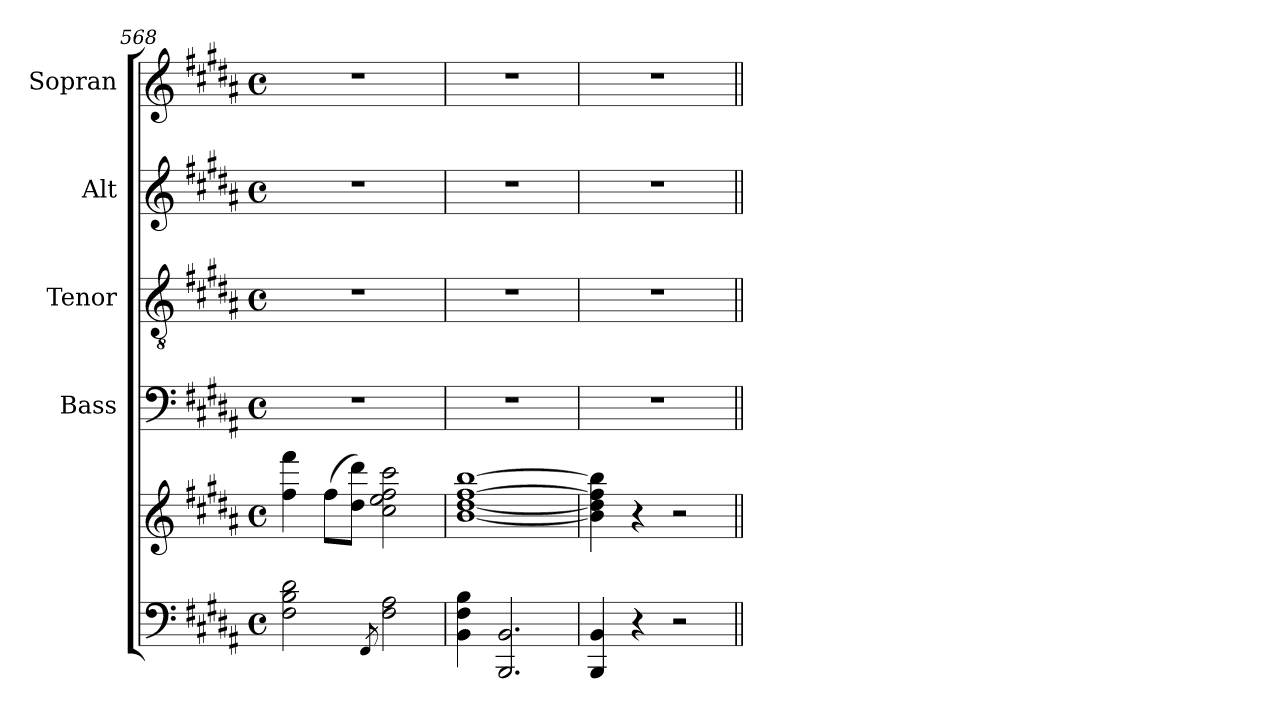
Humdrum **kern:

**kern	**kern	**kern	**kern	**kern	**kern
*part5	*part5	*part4	*part3	*part2	*part1
*staff6	*staff5	*staff4	*staff3	*staff2	*staff1
*	*	*I"Bass	*I"Tenor	*I"Alt	*I"Sopran
*	*	*I'B.	*I'T.	*I'A.	*I'S.
*clefF4	*clefG2	*clefF4	*clefGv2	*clefG2	*clefG2
*k[f#c#g#d#a#]	*k[f#c#g#d#a#]	*k[f#c#g#d#a#]	*k[f#c#g#d#a#]	*k[f#c#g#d#a#]	*k[f#c#g#d#a#]
*B:	*B:	*B:	*B:	*B:	*B:
*M4/4	*M4/4	*M4/4	*M4/4	*M4/4	*M4/4
*met(c)	*met(c)	*met(c)	*met(c)	*met(c)	*met(c)
=568	=568	=568	=568	=568	=568
2F#\ 2B\ 2d#\	4ff#\ 4fff#\	1r	1r	1r	1r
.	(>8ff#\L	.	.	.	.
.	8dd#\ 8ddd#\J)	.	.	.	.
8qFF#/	.	.	.	.	.
2F#\ 2A#\	2cc#\ 2ee\ 2ff#\ 2ccc#\	.	.	.	.
=569	=569	=569	=569	=569	=569
4BB\ 4F#\ 4B\	[1b [1dd# [1ff# [1bb	1r	1r	1r	1r
2.BBB/ 2.BB/	.	.	.	.	.
=570	=570	=570	=570	=570	=570
4BBB/ 4BB/	4b\] 4dd#\] 4ff#\] 4bb\]	1r	1r	1r	1r
4r	4r	.	.	.	.
2r	2r	.	.	.	.
=||	=||	=||	=||	=||	=||
*-	*-	*-	*-	*-	*-
